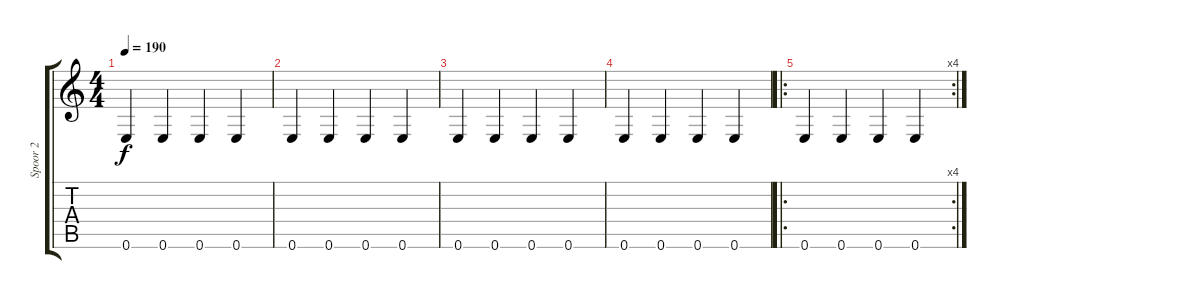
\track ("Spoor 2" "Spoor 2") {instrument distortionguitar}
\staff {score tabs}
\tuning (E4 B3 G3 D3 A2 E2) {hide}
\ts (4 4)
\tempo 190
\clef g2
\ks c
0.6.4{dy f instrument distortionguitar} 0.6.4 0.6.4 0.6.4 |
0.6.4 0.6.4 0.6.4 0.6.4 |
0.6.4 0.6.4 0.6.4 0.6.4 |
0.6.4 0.6.4 0.6.4 0.6.4 |
\ro
\rc 4
0.6.4 0.6.4 0.6.4 0.6.4
